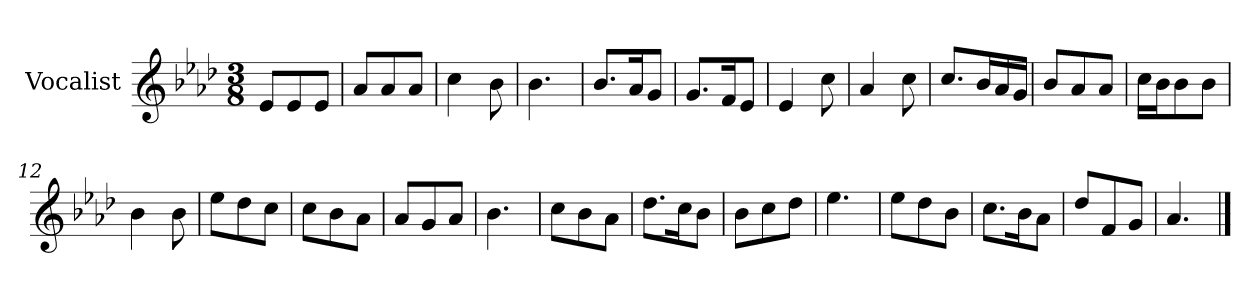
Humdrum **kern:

**kern
*part1
*staff1
*I"Vocalist
*k[b-e-a-d-]
*A-:
*M3/8
=1
8e-L
8e-
8e-J
=2
8a-L
8a-
8a-J
=3
4cc
8b-
=4
4.b-
=5
8.b-L
16a-K
8gJ
=6
8.gL
16fK
8e-J
=7
4e-
8cc
=8
4a-
8cc
=9
8.ccL
16b-L
16a-
16gJJ
=10
8b-L
8a-
8a-J
=11
16ccLL
16b-J
8b-
8b-J
=12
4b-
8b-
=13
8ee-L
8dd-
8ccJ
=14
8ccL
8b-
8a-J
=15
8a-L
8g
8a-J
=16
4.b-
=17
8ccL
8b-
8a-J
=18
8.dd-L
16ccK
8b-J
=19
8b-L
8cc
8dd-J
=20
4.ee-
=21
8ee-L
8dd-
8b-J
=22
8.ccL
16b-K
8a-J
=23
8dd-L
8f
8gJ
=24
4.a-
==
*-
